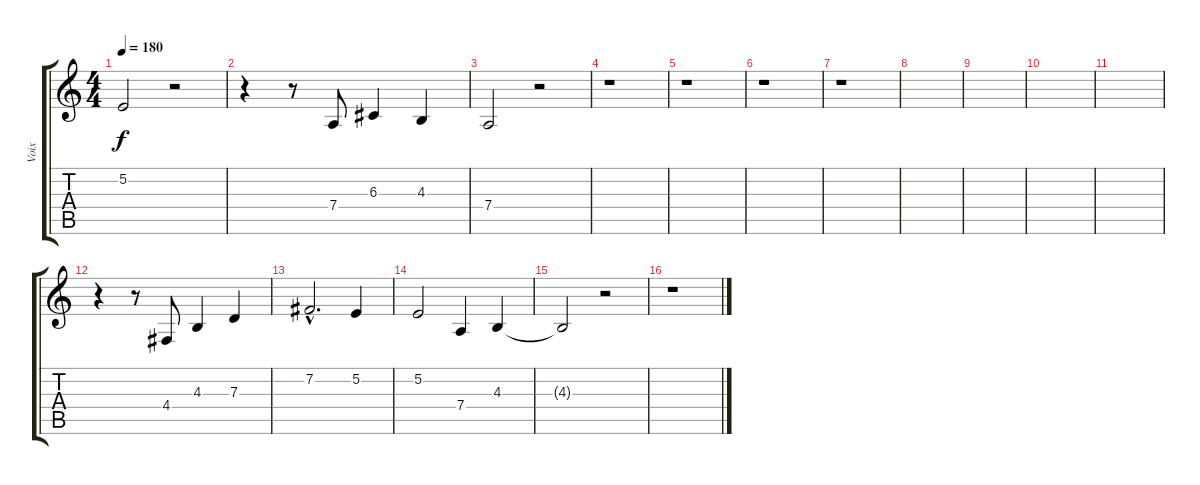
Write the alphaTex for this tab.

\track ("Voix" "Voix") {instrument accordion}
\staff {score tabs}
\tuning (E4 B3 G3 D3 A2 E2) {hide}
\ts (4 4)
\tempo 180
\clef g2
\ks c
5.2{t}.2{dy f} r.2 |
r.4 r.8 7.4.8 6.3.4 4.3.4 |
7.4.2 r.2 |
r.1 |
r.1 |
r.1 |
r.1 |
|
|
|
|
r.4 r.8 4.4.8 4.3.4 7.3.4 |
7.2{hac}.2{d} 5.2.4 |
5.2.2 7.4.4 4.3.4 |
4.3{t}.2 r.2 |
r.1
